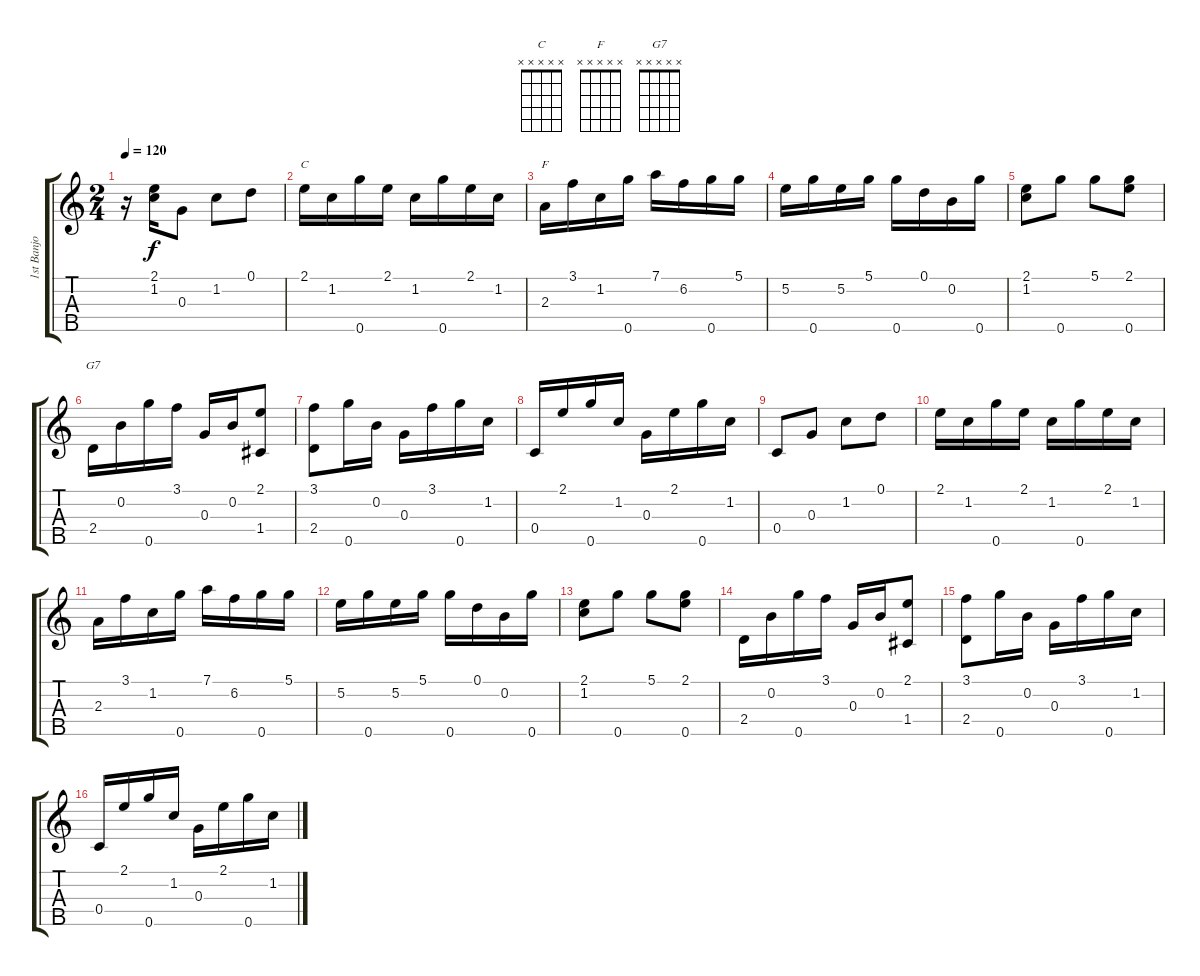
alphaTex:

\track ("1st Banjo" "1st Banjo") {instrument banjo}
\staff {score tabs}
\tuning (D4 B3 G3 C3 G4) {hide}
\displaytranspose 12
\chord ("C" x x x x x) {firstfret 0}
\chord ("F" x x x x x) {firstfret 0}
\chord ("G7" x x x x x) {firstfret 0}
\ts (2 4)
\tempo 120
\clef g2
\ks c
r.16{dy f instrument banjo} (2.1 1.2).16 0.3.8 1.2.8 0.1.8 |
2.1.16{ch "C"} 1.2.16 0.5.16 2.1.16 1.2.16 0.5.16 2.1.16 1.2.16 |
2.3.16{ch "F"} 3.1.16 1.2.16 0.5.16 7.1.16 6.2.16 0.5.16 5.1.16 |
5.2.16 0.5.16 5.2.16 5.1.16 0.5.16 0.1.16 0.2.16 0.5.16 |
(2.1 1.2).8 0.5.8 5.1.8 (2.1 0.5).8 |
2.4.16{ch "G7"} 0.2.16 0.5.16 3.1.16 0.3.16 0.2.16 (2.1 1.4).8 |
(3.1 2.4).8 0.5.16 0.2.16 0.3.16 3.1.16 0.5.16 1.2.16 |
0.4.16 2.1.16 0.5.16 1.2.16 0.3.16 2.1.16 0.5.16 1.2.16 |
0.4.8 0.3.8 1.2.8 0.1.8 |
2.1.16 1.2.16 0.5.16 2.1.16 1.2.16 0.5.16 2.1.16 1.2.16 |
2.3.16 3.1.16 1.2.16 0.5.16 7.1.16 6.2.16 0.5.16 5.1.16 |
5.2.16 0.5.16 5.2.16 5.1.16 0.5.16 0.1.16 0.2.16 0.5.16 |
(2.1 1.2).8 0.5.8 5.1.8 (2.1 0.5).8 |
2.4.16 0.2.16 0.5.16 3.1.16 0.3.16 0.2.16 (2.1 1.4).8 |
(3.1 2.4).8 0.5.16 0.2.16 0.3.16 3.1.16 0.5.16 1.2.16 |
0.4.16 2.1.16 0.5.16 1.2.16 0.3.16 2.1.16 0.5.16 1.2.16
